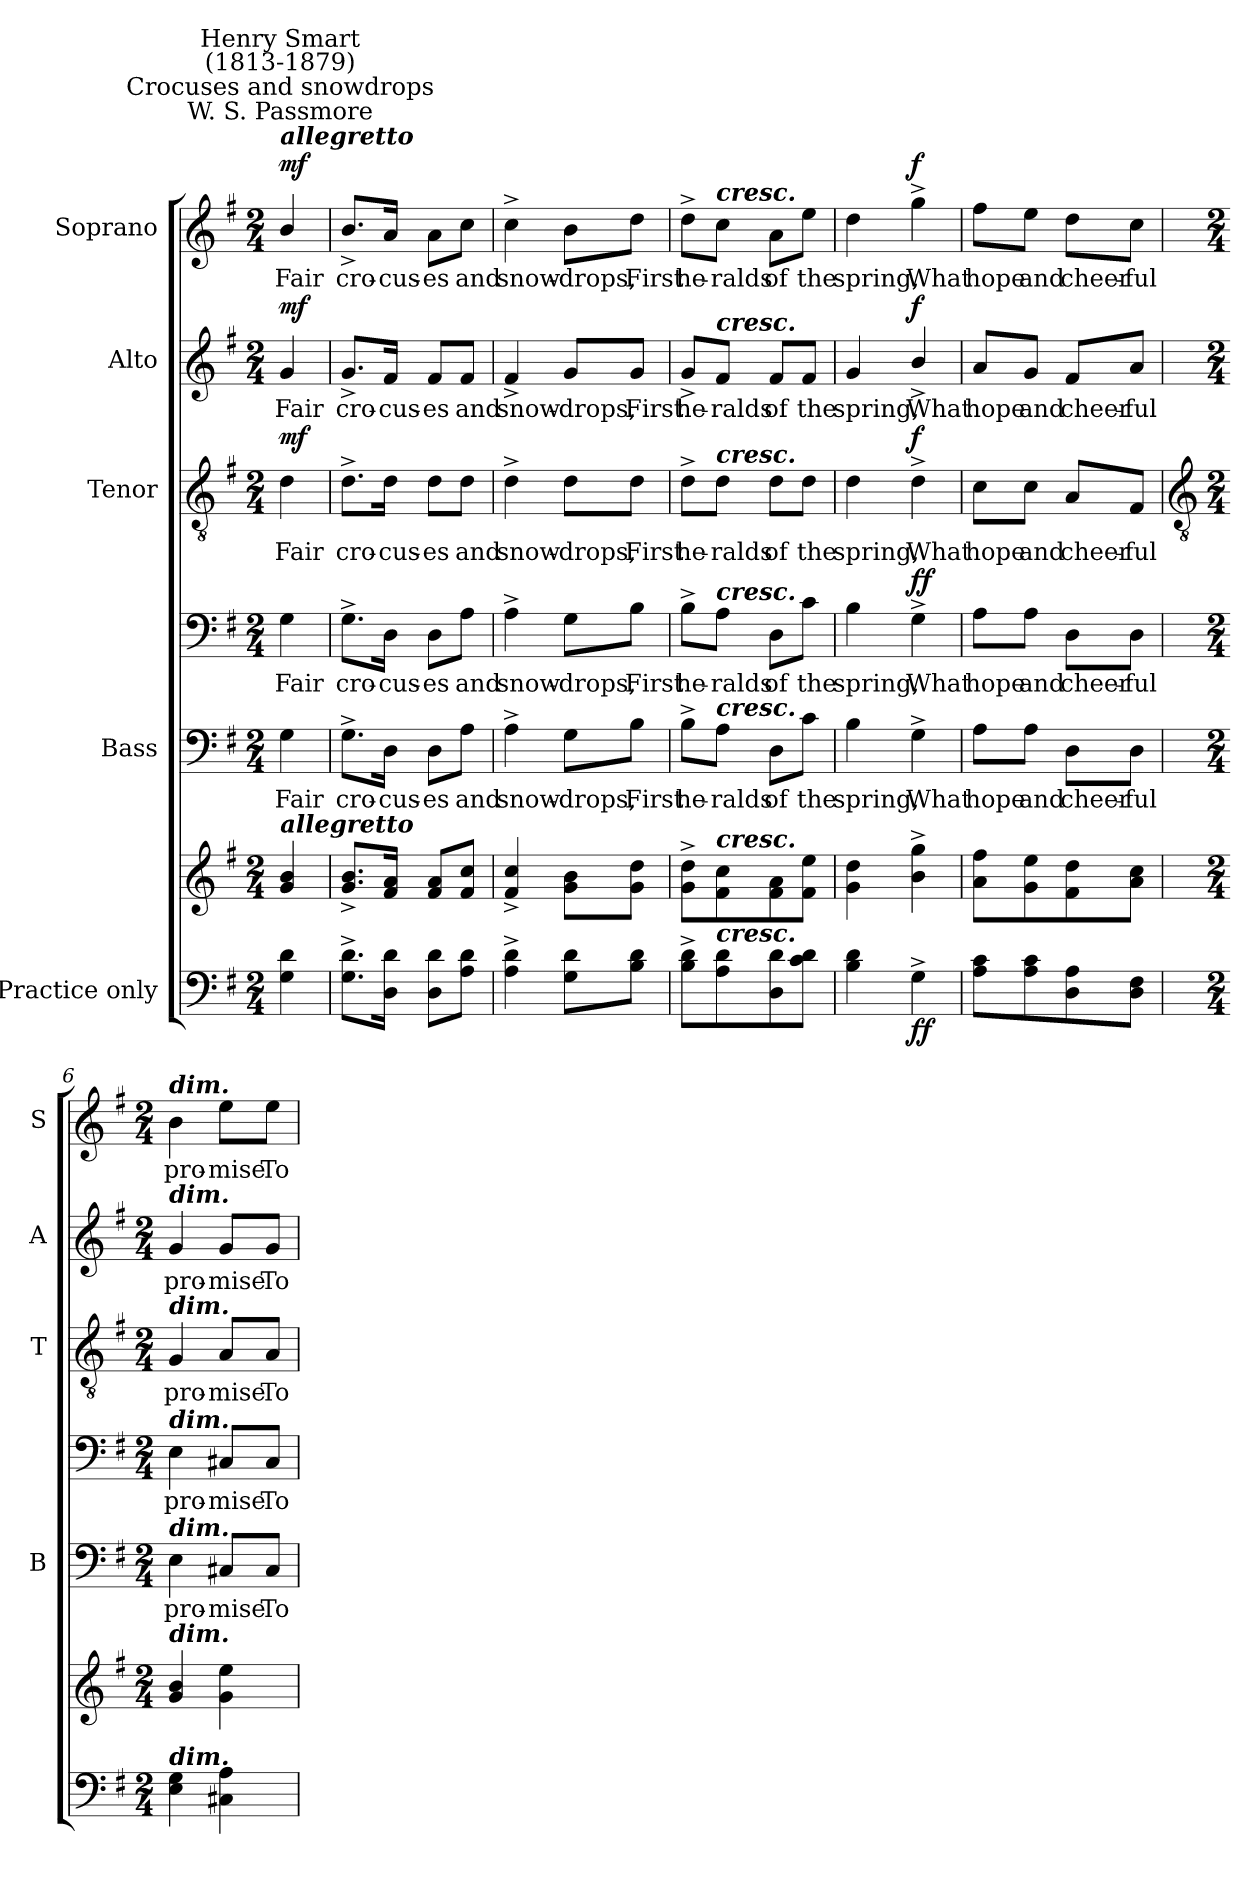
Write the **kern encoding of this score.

**kern	**kern	**dynam	**kern	**text	**kern	**text	**dynam	**kern	**text	**dynam	**kern	**text	**dynam	**kern	**text	**dynam
*part5	*part5	*part5	*part4	*part4	*part4	*part4	*part4	*part3	*part3	*part3	*part2	*part2	*part2	*part1	*part1	*part1
*staff7	*staff6	*staff6/7	*staff5	*staff5	*staff4	*staff4	*staff4/5	*staff3	*staff3	*staff3	*staff2	*staff2	*staff2	*staff1	*staff1	*staff1
*I"Practice only	*	*	*I"Bass	*	*	*	*	*I"Tenor	*	*	*I"Alto	*	*	*I"Soprano	*	*
*	*	*	*I'B	*	*	*	*	*I'T	*	*	*I'A	*	*	*I'S	*	*
*clefF4	*clefG2	*	*	*	*clefF4	*	*	*clefGv2	*	*	*clefG2	*	*	*clefG2	*	*
*k[f#]	*k[f#]	*	*k[f#]	*	*k[f#]	*	*	*k[f#]	*	*	*k[f#]	*	*	*k[f#]	*	*
*G:	*G:	*	*G:	*	*G:	*	*	*G:	*	*	*G:	*	*	*G:	*	*
*M2/4	*M2/4	*	*M2/4	*	*M2/4	*	*	*M2/4	*	*	*M2/4	*	*	*M2/4	*	*
*MM66	*MM66	*	*MM66	*	*MM66	*	*	*MM66	*	*	*MM66	*	*	*MM66	*	*
=	=	=	=	=	=	=	=	=	=	=	=	=	=	=	=	=
!	!	!	!	!	!	!	!	!	!	!	!	!	!	!LO:TX:a:Bi:t=allegretto	!	!
!	!	!	!	!	!	!	!	!	!	!	!	!	!	!LO:TX:a:cj:t=W. S. Passmore	!	!
!	!	!	!	!	!	!	!	!	!	!	!	!	!	!LO:TX:a:cj:t=Crocuses and snowdrops	!	!
!	!	!	!	!	!	!	!	!	!	!	!	!	!	!LO:TX:a:cj:t=Henry Smart\n(1813-1879)	!	!
!	!LO:TX:a:Bi:t=allegretto	!	!	!	!	!	!	!	!	!	!	!	!	!	!	!
!	!	!LO:DY:b=2	!	!LO:LY:b	!	!LO:LY:b	!	!	!LO:LY:b	!	!	!LO:LY:b	!	!	!LO:LY:b	!
!	!	!LO:DY:n=1:b	!	!	!	!	!LO:DY:b=2	!	!	!	!	!	!	!	!	!
!	!	!	!	!	!	!	!LO:DY:n=1:b	!	!	!LO:DY:b	!	!	!LO:DY:b	!	!	!LO:DY:b
4G 4d	4g/ 4b/	mf mf	4G	Fair	4G	Fair	mf mf	4d	Fair	mf	4g	Fair	mf	4b/	Fair	mf
=1	=1	=1	=1	=1	=1	=1	=1	=1	=1	=1	=1	=1	=1	=1	=1	=1
!	!	!	!	!LO:LY:b	!	!LO:LY:b	!	!	!LO:LY:b	!	!	!LO:LY:b	!	!	!LO:LY:b	!
8.G^ 8.d^L	8.g/^ 8.b/^L	.	8.G^\L	cro-	8.G^\L	cro-	.	8.d^\L	cro-	.	8.g^/L	cro-	.	8.b^/L	cro-	.
!	!	!	!	!LO:LY:b	!	!LO:LY:b	!	!	!LO:LY:b	!	!	!LO:LY:b	!	!	!LO:LY:b	!
16D 16dJ	16f# 16aJ	.	16D\Jk	-cus-	16D\Jk	-cus-	.	16d\Jk	-cus-	.	16f#/Jk	-cus-	.	16a/Jk	-cus-	.
!	!	!	!	!LO:LY:b	!	!LO:LY:b	!	!	!LO:LY:b	!	!	!LO:LY:b	!	!	!LO:LY:b	!
8D 8dL	8f# 8aL	.	8D\L	-es	8D\L	-es	.	8d\L	-es	.	8f#/L	-es	.	8a\L	-es	.
!	!	!	!	!LO:LY:b	!	!LO:LY:b	!	!	!LO:LY:b	!	!	!LO:LY:b	!	!	!LO:LY:b	!
8A 8dJ	8f# 8ccJ	.	8A\J	and	8A\J	and	.	8d\J	and	.	8f#/J	and	.	8cc\J	and	.
=2	=2	=2	=2	=2	=2	=2	=2	=2	=2	=2	=2	=2	=2	=2	=2	=2
!	!	!	!	!LO:LY:b	!	!LO:LY:b	!	!	!LO:LY:b	!	!	!LO:LY:b	!	!	!LO:LY:b	!
4A^ 4d^	4f#^ 4cc^	.	4A^	snow-	4A^	snow-	.	4d^	snow-	.	4f#^	snow-	.	4cc^	snow-	.
!	!	!	!	!LO:LY:b	!	!LO:LY:b	!	!	!LO:LY:b	!	!	!LO:LY:b	!	!	!LO:LY:b	!
8G 8dL	8g 8bL	.	8GL	-drops,	8G\L	-drops,	.	8d\L	-drops,	.	8g/L	-drops,	.	8b\L	-drops,	.
!	!	!	!	!LO:LY:b	!	!LO:LY:b	!	!	!LO:LY:b	!	!	!LO:LY:b	!	!	!LO:LY:b	!
8B 8dJ	8g 8ddJ	.	8BJ	First	8B\J	First	.	8d\J	First	.	8g/J	First	.	8dd\J	First	.
=3	=3	=3	=3	=3	=3	=3	=3	=3	=3	=3	=3	=3	=3	=3	=3	=3
!	!	!	!	!LO:LY:b	!	!LO:LY:b	!	!	!LO:LY:b	!	!	!LO:LY:b	!	!	!LO:LY:b	!
8B^ 8d^L	8g^ 8dd^L	.	8B^L	he-	8B^\L	he-	.	8d^\L	he-	.	8g^/L	he-	.	8dd^\L	he-	.
!	!	!	!	!	!	!	!	!	!	!	!	!	!	!LO:TX:a:Bi:t=cresc.	!	!
!	!	!	!	!	!	!	!	!	!	!	!LO:TX:a:Bi:t=cresc.	!	!	!	!	!
!	!	!	!	!	!	!	!	!LO:TX:a:Bi:t=cresc.	!	!	!	!	!	!	!	!
!	!	!	!	!	!LO:TX:a:Bi:t=cresc.	!	!	!	!	!	!	!	!	!	!	!
!	!	!	!LO:TX:a:Bi:t=cresc.	!	!	!	!	!	!	!	!	!	!	!	!	!
!	!LO:TX:a:Bi:t=cresc.	!	!	!	!	!	!	!	!	!	!	!	!	!	!	!
!LO:TX:a:Bi:t=cresc.	!	!	!	!	!	!	!	!	!	!	!	!	!	!	!	!
!	!	!	!	!LO:LY:b	!	!LO:LY:b	!	!	!LO:LY:b	!	!	!LO:LY:b	!	!	!LO:LY:b	!
8A 8d	8f# 8cc	.	8AJ	-ralds	8A\J	-ralds	.	8d\J	-ralds	.	8f#/J	-ralds	.	8cc\J	-ralds	.
!	!	!	!	!LO:LY:b	!	!LO:LY:b	!	!	!LO:LY:b	!	!	!LO:LY:b	!	!	!LO:LY:b	!
8D 8d	8f# 8a	.	8DL	of	8D\L	of	.	8d\L	of	.	8f#/L	of	.	8a\L	of	.
!	!	!	!	!LO:LY:b	!	!LO:LY:b	!	!	!LO:LY:b	!	!	!LO:LY:b	!	!	!LO:LY:b	!
8c 8dJ	8f# 8eeJ	.	8cJ	the	8c\J	the	.	8d\J	the	.	8f#/J	the	.	8ee\J	the	.
=4	=4	=4	=4	=4	=4	=4	=4	=4	=4	=4	=4	=4	=4	=4	=4	=4
!	!	!	!	!LO:LY:b	!	!LO:LY:b	!	!	!LO:LY:b	!	!	!LO:LY:b	!	!	!LO:LY:b	!
4B 4d	4g 4dd	.	4B	spring,	4B	spring,	.	4d	spring,	.	4g	spring,	.	4dd	spring,	.
!	!	!LO:DY:b=2	!	!LO:LY:b	!	!LO:LY:b	!	!	!LO:LY:b	!	!	!LO:LY:b	!	!	!LO:LY:b	!
!	!	!LO:DY:n=1:b	!	!	!	!	!LO:DY:b=2	!	!	!	!	!	!	!	!	!
!	!	!	!	!	!	!	!LO:DY:n=1:b	!	!	!LO:DY:b	!	!	!LO:DY:b	!	!	!LO:DY:b
4G^	4b^ 4gg^	f f	4G^	What	4G^	What	f f	4d^	What	f	4b^/	What	f	4gg^	What	f
=5	=5	=5	=5	=5	=5	=5	=5	=5	=5	=5	=5	=5	=5	=5	=5	=5
!	!	!	!	!LO:LY:b	!	!LO:LY:b	!	!	!LO:LY:b	!	!	!LO:LY:b	!	!	!LO:LY:b	!
8A 8cL	8a 8ff#L	.	8AL	hope	8A\L	hope	.	8c\L	hope	.	8a/L	hope	.	8ff#\L	hope	.
!	!	!	!	!LO:LY:b	!	!LO:LY:b	!	!	!LO:LY:b	!	!	!LO:LY:b	!	!	!LO:LY:b	!
8A 8c	8g 8ee	.	8AJ	and	8A\J	and	.	8c\J	and	.	8g/J	and	.	8ee\J	and	.
!	!	!	!	!LO:LY:b	!	!LO:LY:b	!	!	!LO:LY:b	!	!	!LO:LY:b	!	!	!LO:LY:b	!
8D 8A	8f# 8dd	.	8DL	cheer-	8D\L	cheer-	.	8A/L	cheer-	.	8f#/L	cheer-	.	8dd\L	cheer-	.
!	!	!	!	!LO:LY:b	!	!LO:LY:b	!	!	!LO:LY:b	!	!	!LO:LY:b	!	!	!LO:LY:b	!
8D 8F#J	8a 8ccJ	.	8DJ	-ful	8D\J	-ful	.	8F#/J	-ful	.	8a/J	-ful	.	8cc\J	-ful	.
!!LO:LB:g=z
=6	=6	=6	=6	=6	=6	=6	=6	=6	=6	=6	=6	=6	=6	=6	=6	=6
*	*	*	*	*	*	*	*	*clefGv2	*	*	*	*	*	*	*	*
*M2/4	*M2/4	*	*M2/4	*	*M2/4	*	*	*M2/4	*	*	*M2/4	*	*	*M2/4	*	*
!	!	!	!	!	!	!	!	!	!	!	!	!	!	!LO:TX:a:Bi:t=dim.	!	!
!	!	!	!	!	!	!	!	!	!	!	!LO:TX:a:Bi:t=dim.	!	!	!	!	!
!	!	!	!	!	!	!	!	!LO:TX:a:Bi:t=dim.	!	!	!	!	!	!	!	!
!	!	!	!	!	!LO:TX:a:Bi:t=dim.	!	!	!	!	!	!	!	!	!	!	!
!	!	!	!LO:TX:a:Bi:t=dim.	!	!	!	!	!	!	!	!	!	!	!	!	!
!	!LO:TX:a:Bi:t=dim.	!	!	!	!	!	!	!	!	!	!	!	!	!	!	!
!LO:TX:a:Bi:t=dim.	!	!	!	!	!	!	!	!	!	!	!	!	!	!	!	!
!	!	!	!	!LO:LY:b	!	!LO:LY:b	!	!	!LO:LY:b	!	!	!LO:LY:b	!	!	!LO:LY:b	!
4E 4G	4g 4b	.	4E	pro-	4E	pro-	.	4G	pro-	.	4g	pro-	.	4b	pro-	.
!	!	!	!	!LO:LY:b	!	!LO:LY:b	!	!	!LO:LY:b	!	!	!LO:LY:b	!	!	!LO:LY:b	!
4C#X 4A	4g 4ee	.	8C#X/L	-mise	8C#X/L	-mise	.	8A/L	-mise	.	8g/L	-mise	.	8ee\L	-mise	.
!	!	!	!	!LO:LY:b	!	!LO:LY:b	!	!	!LO:LY:b	!	!	!LO:LY:b	!	!	!LO:LY:b	!
.	.	.	8C#/J	To	8C#/J	To	.	8A/J	To	.	8g/J	To	.	8ee\J	To	.
=	=	=	=	=	=	=	=	=	=	=	=	=	=	=	=	=
*-	*-	*-	*-	*-	*-	*-	*-	*-	*-	*-	*-	*-	*-	*-	*-	*-
